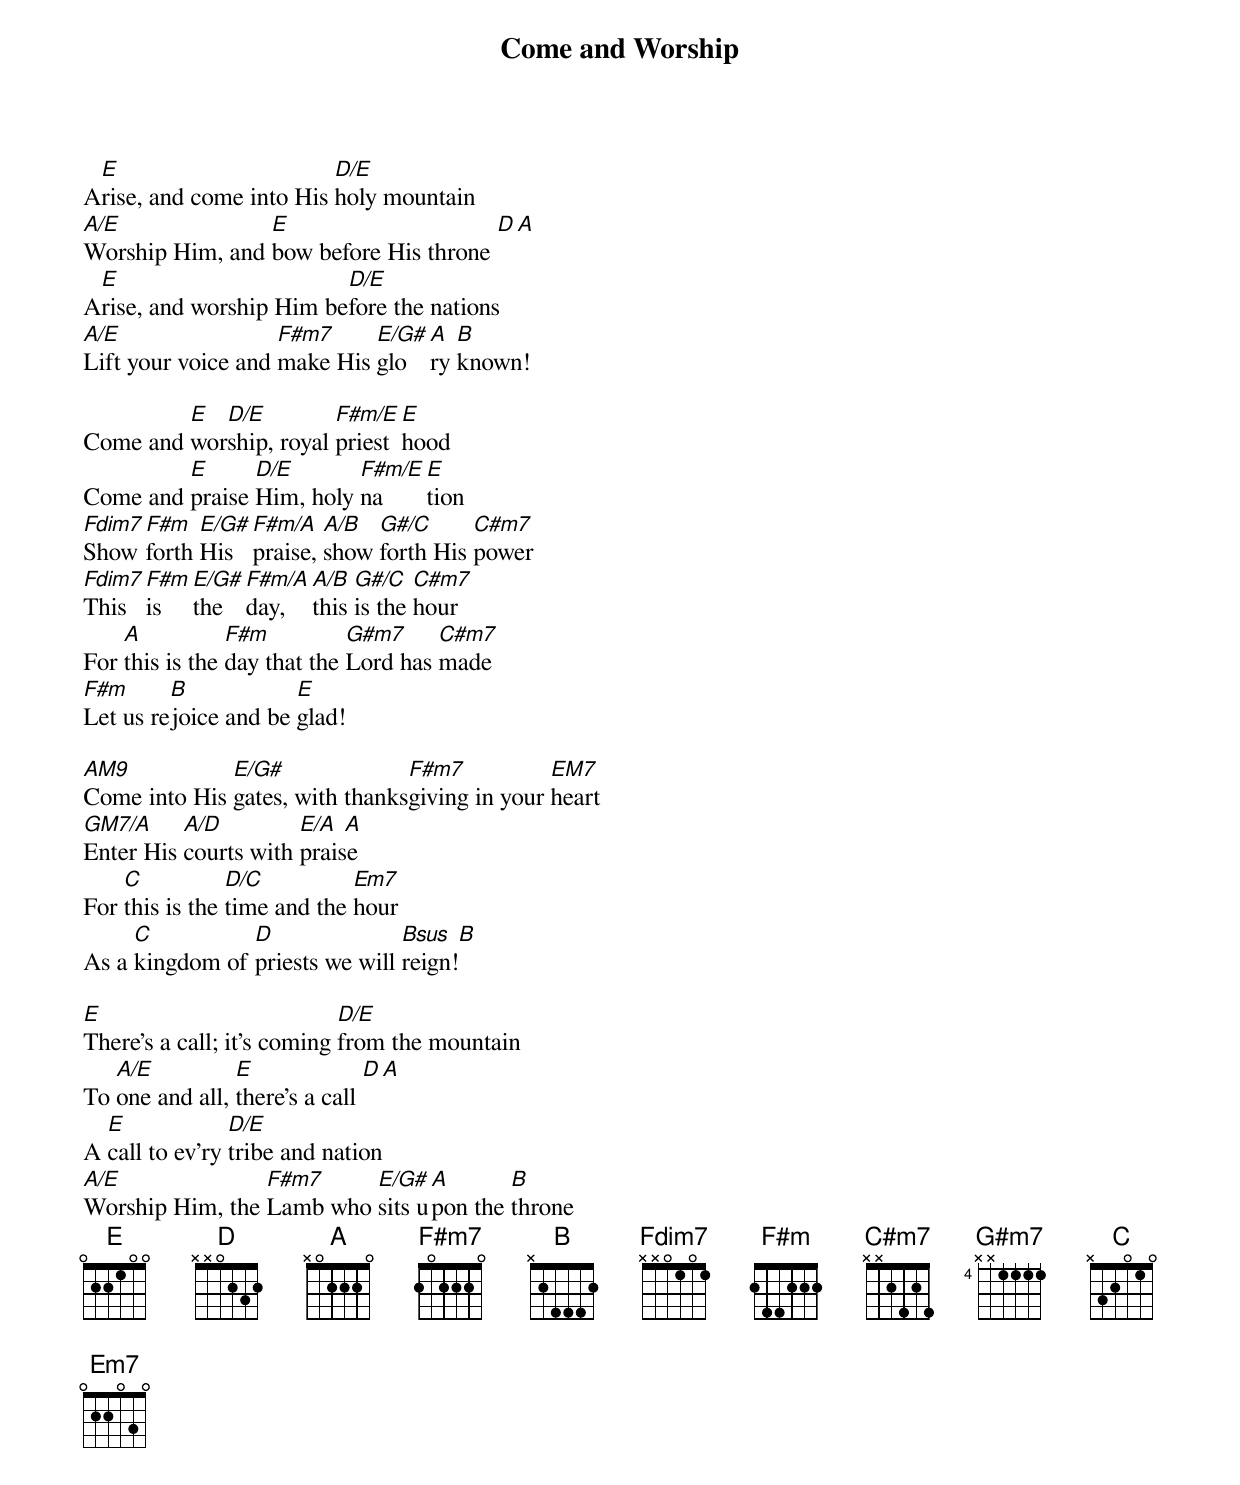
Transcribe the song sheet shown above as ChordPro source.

{title: Come and Worship}
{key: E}
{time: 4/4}
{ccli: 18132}
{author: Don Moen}
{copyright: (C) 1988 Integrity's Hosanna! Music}

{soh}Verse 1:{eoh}
A[E]rise, and come into His [D/E]holy mountain
[A/E]Worship Him, and [E]bow before His throne [D][A]
A[E]rise, and worship Him be[D/E]fore the nations
[A/E]Lift your voice and [F#m7]make His [E/G#]glo[A]ry [B]known!

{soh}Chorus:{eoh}
Come and [E]wor[D/E]ship, royal [F#m/E]priest[E]hood
Come and [E]praise [D/E]Him, holy [F#m/E]na[E]tion
[Fdim7]Show [F#m]forth [E/G#]His [F#m/A]praise, [A/B]show [G#/C]forth His [C#m7]power
[Fdim7]This [F#m]is [E/G#]the [F#m/A]day, [A/B]this [G#/C]is the [C#m7]hour
For [A]this is the [F#m]day that the [G#m7]Lord has [C#m7]made
[F#m]Let us re[B]joice and be [E]glad!

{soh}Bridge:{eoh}
[AM9]Come into His [E/G#]gates, with thanks[F#m7]giving in your [EM7]heart
[GM7/A]Enter His [A/D]courts with [E/A  A]praise
For [C]this is the [D/C]time and the [Em7]hour
As a [C]kingdom of [D]priests we will [Bsus  B]reign!

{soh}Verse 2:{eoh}
[E]There's a call; it's coming [D/E]from the mountain
To [A/E]one and all, [E]there's a call [D][A]
A [E]call to ev'ry [D/E]tribe and nation
[A/E]Worship Him, the [F#m7]Lamb who [E/G#]sits u[A]pon the [B]throne
